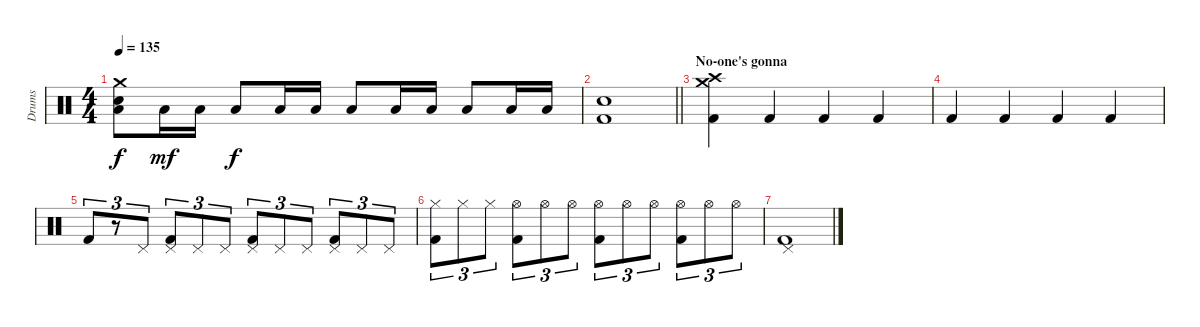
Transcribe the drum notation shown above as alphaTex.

\track ("Drums" "Drums") {instrument percussion}
\staff {score}
\articulation defaults
\ts (4 4)
\tempo 135
\clef neutral
\ks c
("Low Floor Tom (hit)" "Electric Snare (hit)" "Crash medium (hit)").8{dy f} "Low Floor Tom (hit)".16{dy mf} "Low Floor Tom (hit)".16 "Low Floor Tom (hit)".8{dy f} "Low Floor Tom (hit)".16 "Low Floor Tom (hit)".16 "Low Tom (hit)".8 "Low Floor Tom (hit)".16 "Low Floor Tom (hit)".16 "Low Tom (hit)".8 "Low Floor Tom (hit)".16 "Low Floor Tom (hit)".16 |
\barLineRight lightlight
("Electric Snare (hit)" "Kick (hit) 2").1 |
\section ("" "No-one's gonna")
("Crash high (hit)" "Crash medium (hit)" "Kick (hit) 2").4 "Kick (hit) 2".4 "Kick (hit) 2".4 "Kick (hit) 2".4 |
"Kick (hit) 2".4 "Kick (hit) 2".4 "Kick (hit) 2".4 "Kick (hit) 2".4 |
"Kick (hit) 2".8{tu (3 2)} r.8{tu (3 2)} "Pedal Hi-Hat (hit)".8{tu (3 2)} ("Pedal Hi-Hat (hit)" "Kick (hit) 2").8{tu (3 2)} "Pedal Hi-Hat (hit)".8{tu (3 2)} "Pedal Hi-Hat (hit)".8{tu (3 2)} ("Pedal Hi-Hat (hit)" "Kick (hit) 2").8{tu (3 2)} "Pedal Hi-Hat (hit)".8{tu (3 2)} "Pedal Hi-Hat (hit)".8{tu (3 2)} ("Pedal Hi-Hat (hit)" "Kick (hit) 2").8{tu (3 2)} "Pedal Hi-Hat (hit)".8{tu (3 2)} "Pedal Hi-Hat (hit)".8{tu (3 2)} |
("Hi-Hat (closed)" "Kick (hit) 2").8{tu (3 2)} "Hi-Hat (closed)".8{tu (3 2)} "Hi-Hat (closed)".8{tu (3 2)} ("Hi-Hat (open)" "Kick (hit) 2").8{tu (3 2)} "Hi-Hat (open)".8{tu (3 2)} "Hi-Hat (open)".8{tu (3 2)} ("Hi-Hat (open)" "Kick (hit) 2").8{tu (3 2)} "Hi-Hat (open)".8{tu (3 2)} "Hi-Hat (open)".8{tu (3 2)} ("Hi-Hat (open)" "Kick (hit) 2").8{tu (3 2)} "Hi-Hat (open)".8{tu (3 2)} "Hi-Hat (open)".8{tu (3 2)} |
("Pedal Hi-Hat (hit)" "Kick (hit) 2").1
